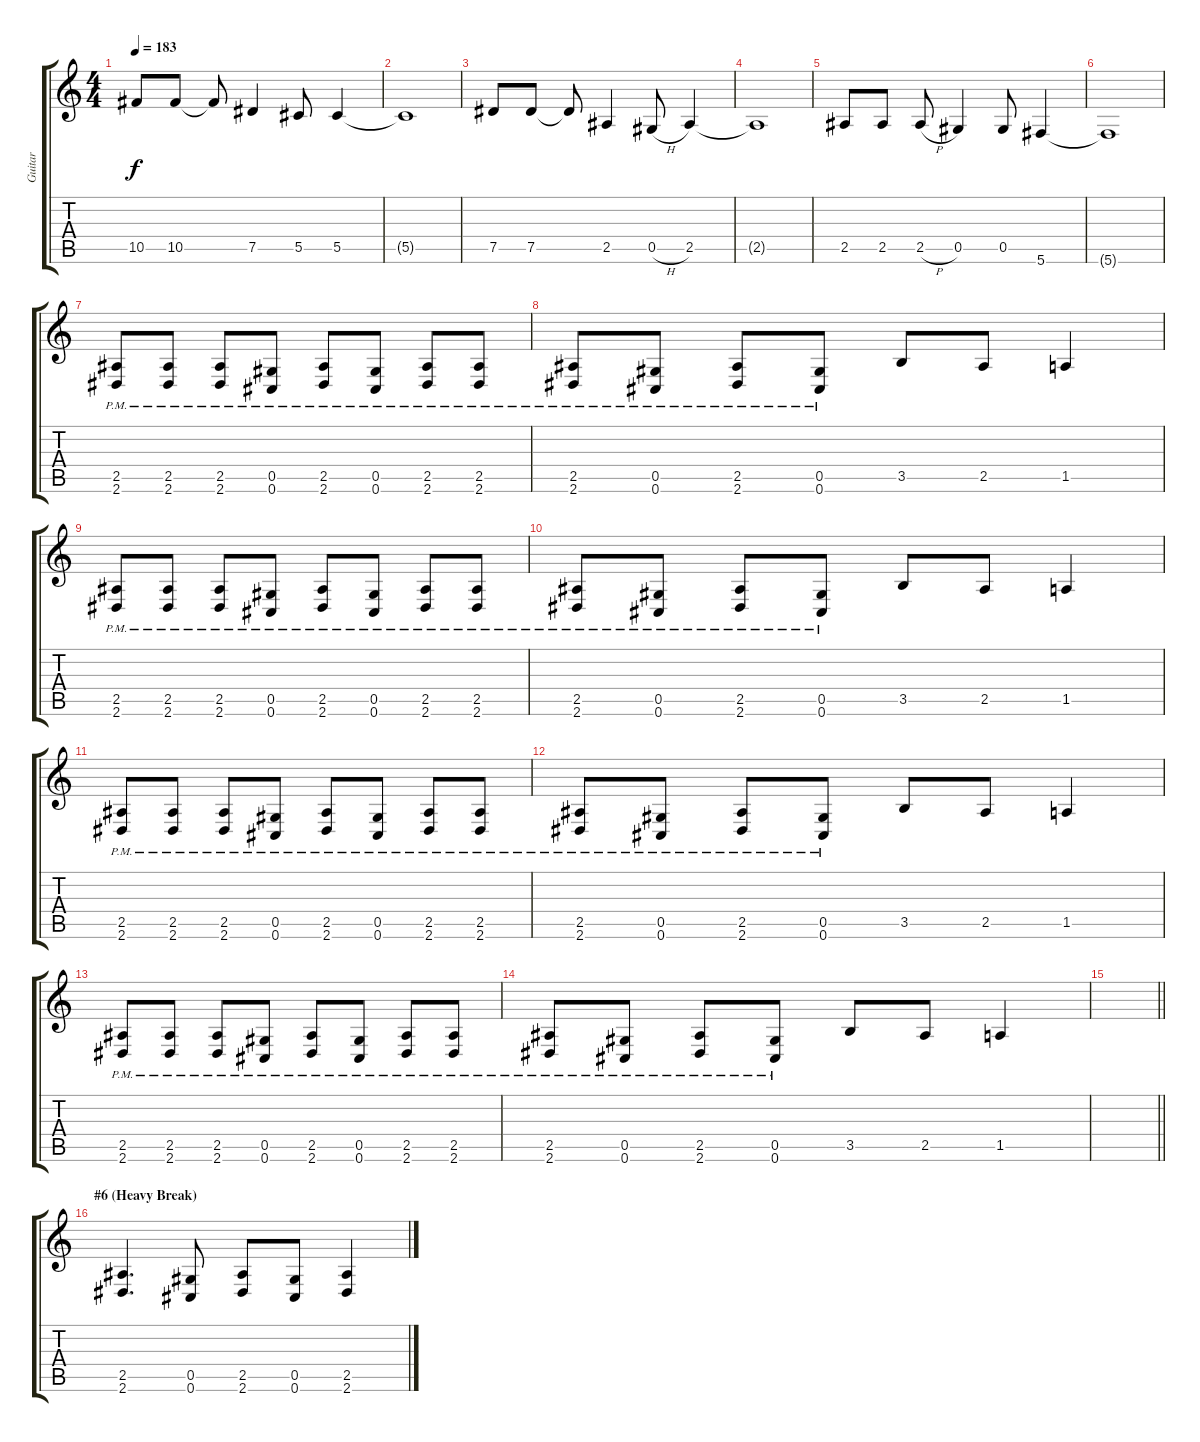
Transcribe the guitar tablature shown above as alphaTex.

\track ("Guitar" "Guitar") {instrument distortionguitar}
\staff {score tabs}
\tuning (Eb4 Bb3 Gb3 Db3 Ab2 Db2) {hide}
\ts (4 4)
\tempo 183
\clef g2
\ks c
10.5.8{dy f} 10.5.8 10.5{t}.8 7.5.4 5.5.8 5.5.4 |
5.5{t}.1 |
7.5.8 7.5.8 7.5{t}.8 2.5.4 0.5{h}.8 2.5.4 |
2.5{t}.1 |
2.5.8 2.5.8 2.5{h}.8 0.5.4 0.5.8 5.6.4 |
5.6{t}.1 |
(2.5{pm} 2.6{pm}).8 (2.5{pm} 2.6{pm}).8 (2.5{pm} 2.6{pm}).8 (0.5{pm} 0.6{pm}).8 (2.5{pm} 2.6{pm}).8 (0.5{pm} 0.6{pm}).8 (2.5{pm} 2.6{pm}).8 (2.5{pm} 2.6{pm}).8 |
(2.5{pm} 2.6{pm}).8 (0.5{pm} 0.6{pm}).8 (2.5{pm} 2.6{pm}).8 (0.5{pm} 0.6{pm}).8 3.5.8 2.5.8 1.5.4 |
(2.5{pm} 2.6{pm}).8 (2.5{pm} 2.6{pm}).8 (2.5{pm} 2.6{pm}).8 (0.5{pm} 0.6{pm}).8 (2.5{pm} 2.6{pm}).8 (0.5{pm} 0.6{pm}).8 (2.5{pm} 2.6{pm}).8 (2.5{pm} 2.6{pm}).8 |
(2.5{pm} 2.6{pm}).8 (0.5{pm} 0.6{pm}).8 (2.5{pm} 2.6{pm}).8 (0.5{pm} 0.6{pm}).8 3.5.8 2.5.8 1.5.4 |
(2.5{pm} 2.6{pm}).8 (2.5{pm} 2.6{pm}).8 (2.5{pm} 2.6{pm}).8 (0.5{pm} 0.6{pm}).8 (2.5{pm} 2.6{pm}).8 (0.5{pm} 0.6{pm}).8 (2.5{pm} 2.6{pm}).8 (2.5{pm} 2.6{pm}).8 |
(2.5{pm} 2.6{pm}).8 (0.5{pm} 0.6{pm}).8 (2.5{pm} 2.6{pm}).8 (0.5{pm} 0.6{pm}).8 3.5.8 2.5.8 1.5.4 |
(2.5{pm} 2.6{pm}).8 (2.5{pm} 2.6{pm}).8 (2.5{pm} 2.6{pm}).8 (0.5{pm} 0.6{pm}).8 (2.5{pm} 2.6{pm}).8 (0.5{pm} 0.6{pm}).8 (2.5{pm} 2.6{pm}).8 (2.5{pm} 2.6{pm}).8 |
(2.5{pm} 2.6{pm}).8 (0.5{pm} 0.6{pm}).8 (2.5{pm} 2.6{pm}).8 (0.5{pm} 0.6{pm}).8 3.5.8 2.5.8 1.5.4 |
\barLineRight lightlight
|
\section ("" "#6 (Heavy Break)")
(2.5 2.6).4{d} (0.5 0.6).8 (2.5 2.6).8 (0.5 0.6).8 (2.5 2.6).4
